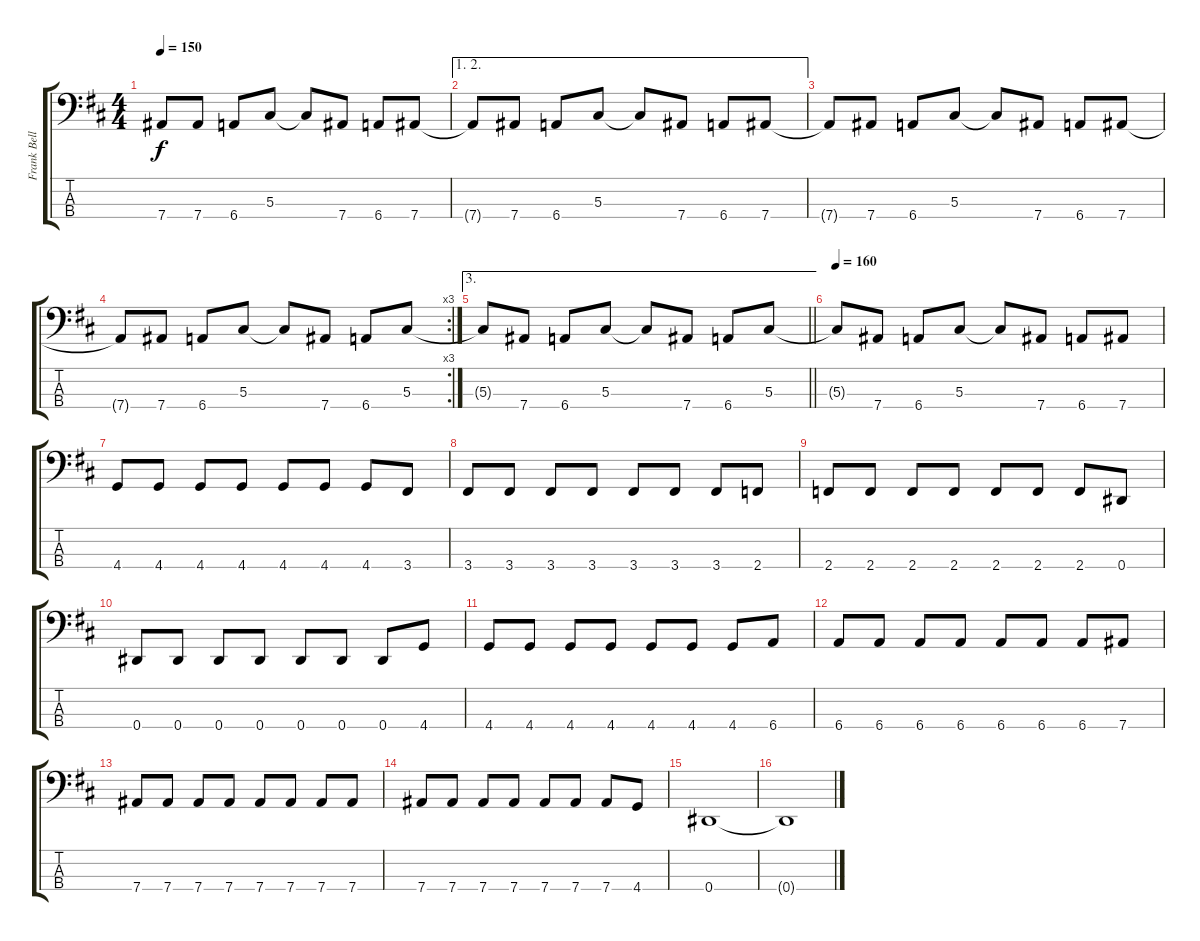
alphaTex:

\track ("Frank Bello" "Frank Bell") {instrument electricbassfinger}
\staff {score tabs}
\tuning (Gb2 Db2 Ab1 Eb1) {hide}
\ts (4 4)
\tempo 150
\clef f4
\ks d
7.4{t}.8{dy f} 7.4.8 6.4.8 5.3.8 5.3{t}.8 7.4.8 6.4.8 7.4.8 |
\ae (1 2)
7.4{t}.8 7.4.8 6.4.8 5.3.8 5.3{t}.8 7.4.8 6.4.8 7.4.8 |
7.4{t}.8 7.4.8 6.4.8 5.3.8 5.3{t}.8 7.4.8 6.4.8 7.4.8 |
\rc 3
7.4{t}.8 7.4.8 6.4.8 5.3.8 5.3{t}.8 7.4.8 6.4.8 5.3.8 |
\ae 3
\barLineRight lightlight
5.3{t}.8 7.4.8 6.4.8 5.3.8 5.3{t}.8 7.4.8 6.4.8 5.3.8 |
\tempo 160
5.3{t}.8 7.4.8 6.4.8 5.3.8 5.3{t}.8 7.4.8 6.4.8 7.4.8 |
4.4.8 4.4.8 4.4.8 4.4.8 4.4.8 4.4.8 4.4.8 3.4.8 |
3.4.8 3.4.8 3.4.8 3.4.8 3.4.8 3.4.8 3.4.8 2.4.8 |
2.4.8 2.4.8 2.4.8 2.4.8 2.4.8 2.4.8 2.4.8 0.4.8 |
0.4.8 0.4.8 0.4.8 0.4.8 0.4.8 0.4.8 0.4.8 4.4.8 |
4.4.8 4.4.8 4.4.8 4.4.8 4.4.8 4.4.8 4.4.8 6.4.8 |
6.4.8 6.4.8 6.4.8 6.4.8 6.4.8 6.4.8 6.4.8 7.4.8 |
7.4.8 7.4.8 7.4.8 7.4.8 7.4.8 7.4.8 7.4.8 7.4.8 |
7.4.8 7.4.8 7.4.8 7.4.8 7.4.8 7.4.8 7.4.8 4.4.8 |
0.4.1 |
0.4{t}.1
